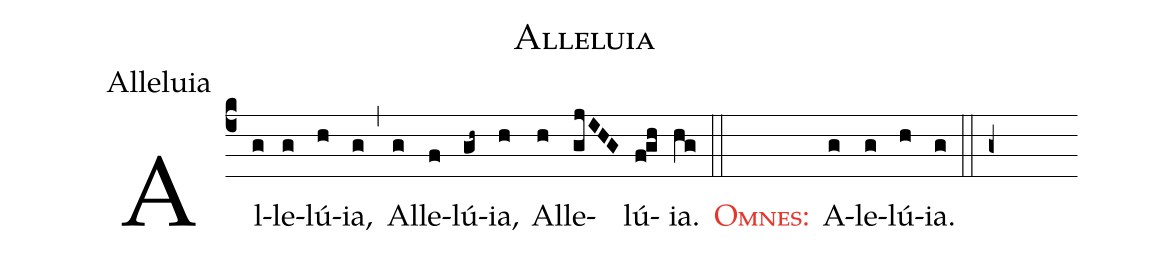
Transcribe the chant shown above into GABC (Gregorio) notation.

name: Alleluia;
office-part: Alleluia;
%%
(c4)

Al(g)le(g)lú(h)ia,(g) (,) Al(g)le(f)lú(gh~)ia,(h) Al(h)le(gjIHG)lú(f!gh)ia.(hg)

(::)

<nlba><c><sc>Omnes</sc>:</c>() A</nlba>(g)le(g)lú(h)ia.(g)

(::)

(g+)
